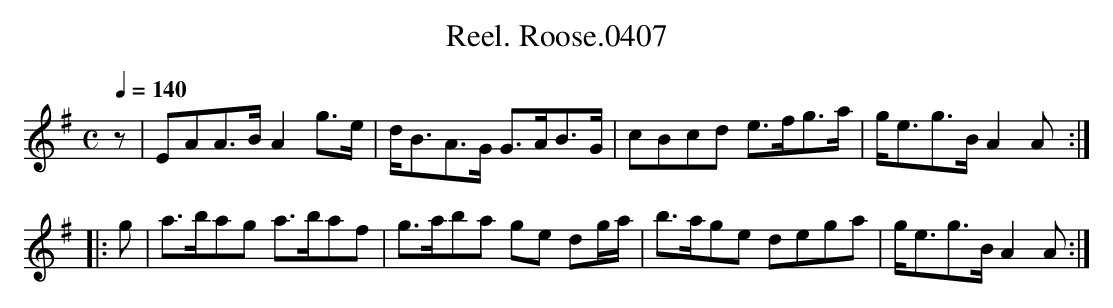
X:1
T:Reel. Roose.0407
M:C
L:1/8
Q:1/4=140
K:G
z|EAA>B A2g>e|d<BA>G G>AB>G|cBcd e>fg>a|g<eg>B A2A:|
|:g|a>bag a>baf|g>aba ge dg/a/|b>age dega|g<eg>B A2A:|
